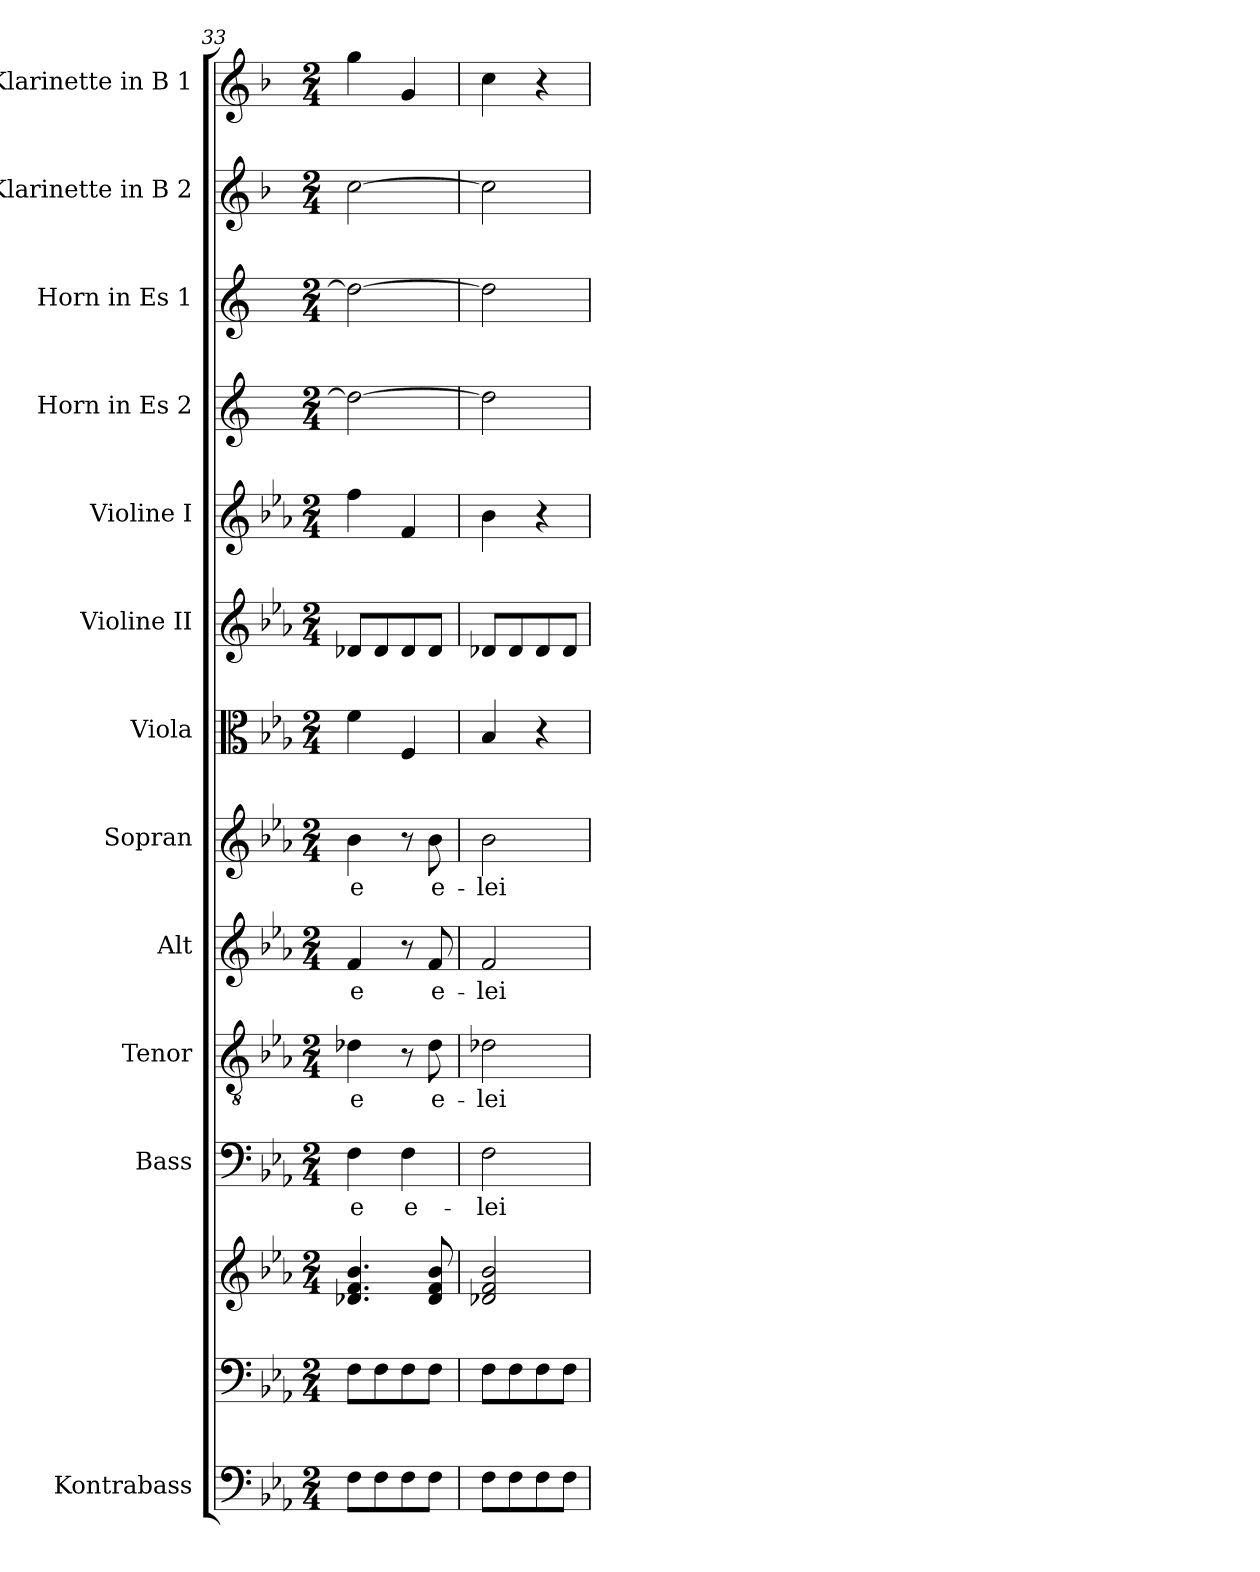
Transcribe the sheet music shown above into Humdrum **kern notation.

**kern	**kern	**kern	**kern	**text	**kern	**text	**kern	**text	**kern	**text	**kern	**kern	**kern	**kern	**kern	**kern	**kern
*part13	*part12	*part12	*part11	*part11	*part10	*part10	*part9	*part9	*part8	*part8	*part7	*part6	*part5	*part4	*part3	*part2	*part1
*staff14	*staff13	*staff12	*staff11	*staff11	*staff10	*staff10	*staff9	*staff9	*staff8	*staff8	*staff7	*staff6	*staff5	*staff4	*staff3	*staff2	*staff1
*I"Kontrabass	*	*	*I"Bass	*	*I"Tenor	*	*I"Alt	*	*I"Sopran	*	*I"Viola	*I"Violine II	*I"Violine I	*I"Horn in Es 2	*I"Horn in Es 1	*I"Klarinette in B 2	*I"Klarinette in B 1
*I'Kb.	*	*	*I'B	*	*I'T	*	*I'A	*	*I'S	*	*I'Vla.	*I'Vl. II	*I'Vl. I	*I'Hrn. 2	*I'Hrn. 1	*	*
*clefF4	*clefF4	*clefG2	*clefF4	*	*clefGv2	*	*clefG2	*	*clefG2	*	*clefC3	*clefG2	*clefG2	*clefG2	*clefG2	*clefG2	*clefG2
*ITrd7c12	*	*	*	*	*	*	*	*	*	*	*	*	*	*ITrd5c9	*ITrd5c9	*ITrd1c2	*ITrd1c2
*k[b-e-a-]	*k[b-e-a-]	*k[b-e-a-]	*k[b-e-a-]	*	*k[b-e-a-]	*	*k[b-e-a-]	*	*k[b-e-a-]	*	*k[b-e-a-]	*k[b-e-a-]	*k[b-e-a-]	*k[b-e-a-]	*k[b-e-a-]	*k[b-e-a-]	*k[b-e-a-]
*E-:	*E-:	*E-:	*E-:	*	*E-:	*	*E-:	*	*E-:	*	*E-:	*E-:	*E-:	*E-:	*E-:	*E-:	*E-:
*M2/4	*M2/4	*M2/4	*M2/4	*	*M2/4	*	*M2/4	*	*M2/4	*	*M2/4	*M2/4	*M2/4	*M2/4	*M2/4	*M2/4	*M2/4
=33	=33	=33	=33	=33	=33	=33	=33	=33	=33	=33	=33	=33	=33	=33	=33	=33	=33
!	!	!	!	!LO:LY:b	!	!LO:LY:b	!	!LO:LY:b	!	!LO:LY:b	!	!	!	!	!	!	!
8FF\L	8F\L	4.d-X/ 4.f/ 4.b-/	4F\	-e	4d-X\	-e	4f/	-e	4b-\	-e	4f\	8d-X/L	4ff\	2f\_	2f\_	[2b-\	4ff\
8FF\	8F\	.	.	.	.	.	.	.	.	.	.	8d-/	.	.	.	.	.
!	!	!	!	!LO:LY:b	!	!	!	!	!	!	!	!	!	!	!	!	!
8FF\	8F\	.	4F\	e-	8r	.	8r	.	8r	.	4F/	8d-/	4f/	.	.	.	4f/
!	!	!	!	!	!	!LO:LY:b	!	!LO:LY:b	!	!LO:LY:b	!	!	!	!	!	!	!
8FF\J	8F\J	8d-/ 8f/ 8b-/	.	.	8d-\	e-	8f/	e-	8b-\	e-	.	8d-/J	.	.	.	.	.
=34	=34	=34	=34	=34	=34	=34	=34	=34	=34	=34	=34	=34	=34	=34	=34	=34	=34
!	!	!	!	!LO:LY:b	!	!LO:LY:b	!	!LO:LY:b	!	!LO:LY:b	!	!	!	!	!	!	!
8FF\L	8F\L	2d-X/ 2f/ 2b-/	2F\	-lei-	2d-X\	-lei-	2f/	-lei-	2b-\	-lei-	4B-/	8d-X/L	4b-\	2f\]	2f\]	2b-\]	4b-\
8FF\	8F\	.	.	.	.	.	.	.	.	.	.	8d-/	.	.	.	.	.
8FF\	8F\	.	.	.	.	.	.	.	.	.	4r	8d-/	4r	.	.	.	4r
8FF\J	8F\J	.	.	.	.	.	.	.	.	.	.	8d-/J	.	.	.	.	.
=	=	=	=	=	=	=	=	=	=	=	=	=	=	=	=	=	=
*-	*-	*-	*-	*-	*-	*-	*-	*-	*-	*-	*-	*-	*-	*-	*-	*-	*-
